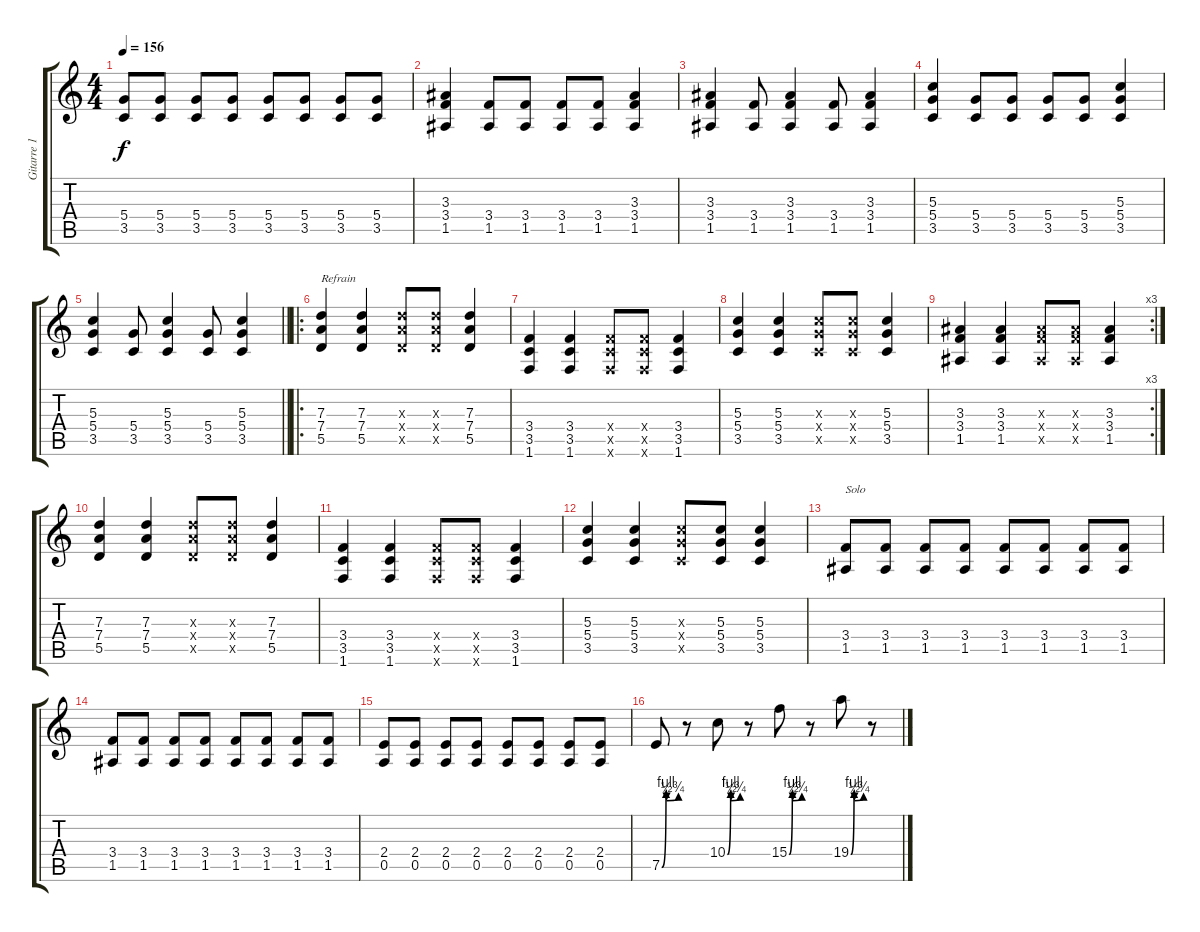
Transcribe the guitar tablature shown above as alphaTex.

\track ("Gitarre 1" "Gitarre 1") {instrument overdrivenguitar}
\staff {score tabs}
\tuning (E4 B3 G3 D3 A2 E2) {hide}
\ts (4 4)
\tempo 156
\clef g2
\ks c
(5.4 3.5).8{dy f} (5.4 3.5).8 (5.4 3.5).8 (5.4 3.5).8 (5.4 3.5).8 (5.4 3.5).8 (5.4 3.5).8 (5.4 3.5).8 |
(3.3 3.4 1.5).4 (3.4 1.5).8 (3.4 1.5).8 (3.4 1.5).8 (3.4 1.5).8 (3.3 3.4 1.5).4 |
(3.3 3.4 1.5).4 (3.4 1.5).8 (3.3 3.4 1.5).4 (3.4 1.5).8 (3.3 3.4 1.5).4 |
(5.3 5.4 3.5).4 (5.4 3.5).8 (5.4 3.5).8 (5.4 3.5).8 (5.4 3.5).8 (5.3 5.4 3.5).4 |
\barLineRight lightlight
(5.3 5.4 3.5).4 (5.4 3.5).8 (5.3 5.4 3.5).4 (5.4 3.5).8 (5.3 5.4 3.5).4 |
\ro
(7.3 7.4 5.5).4{txt "Refrain"} (7.3 7.4 5.5).4 (7.3{x} 7.4{x} 5.5{x}).8 (7.3{x} 7.4{x} 5.5{x}).8 (7.3 7.4 5.5).4 |
(3.4 3.5 1.6).4 (3.4 3.5 1.6).4 (3.4{x} 3.5{x} 1.6{x}).8 (3.4{x} 3.5{x} 1.6{x}).8 (3.4 3.5 1.6).4 |
(5.3 5.4 3.5).4 (5.3 5.4 3.5).4 (5.3{x} 5.4{x} 3.5{x}).8 (5.3{x} 5.4{x} 3.5{x}).8 (5.3 5.4 3.5).4 |
\rc 3
(3.3 3.4 1.5).4 (3.3 3.4 1.5).4 (3.3{x} 3.4{x} 1.5{x}).8 (3.3{x} 3.4{x} 1.5{x}).8 (3.3 3.4 1.5).4 |
(7.3 7.4 5.5).4 (7.3 7.4 5.5).4 (7.3{x} 7.4{x} 5.5{x}).8 (7.3{x} 7.4{x} 5.5{x}).8 (7.3 7.4 5.5).4 |
(3.4 3.5 1.6).4 (3.4 3.5 1.6).4 (3.4{x} 3.5{x} 1.6{x}).8 (3.4{x} 3.5{x} 1.6{x}).8 (3.4 3.5 1.6).4 |
(5.3 5.4 3.5).4 (5.3 5.4 3.5).4 (5.3{x} 5.4{x} 3.5{x}).8 (5.3 5.4 3.5).8 (5.3 5.4 3.5).4 |
(3.4 1.5).8{txt "Solo"} (3.4 1.5).8 (3.4 1.5).8 (3.4 1.5).8 (3.4 1.5).8 (3.4 1.5).8 (3.4 1.5).8 (3.4 1.5).8 |
(3.4 1.5).8 (3.4 1.5).8 (3.4 1.5).8 (3.4 1.5).8 (3.4 1.5).8 (3.4 1.5).8 (3.4 1.5).8 (3.4 1.5).8 |
(2.4 0.5).8 (2.4 0.5).8 (2.4 0.5).8 (2.4 0.5).8 (2.4 0.5).8 (2.4 0.5).8 (2.4 0.5).8 (2.4 0.5).8 |
7.5{be (custom 0 0 15 4 17 2 60 3)}.8 r.8 10.4{be (custom 0 0 15 4 17 2 60 3)}.8 r.8 15.4{be (custom 0 0 15 4 17 2 60 3)}.8 r.8 19.4{be (custom 0 0 15 4 17 2 60 3)}.8 r.8
